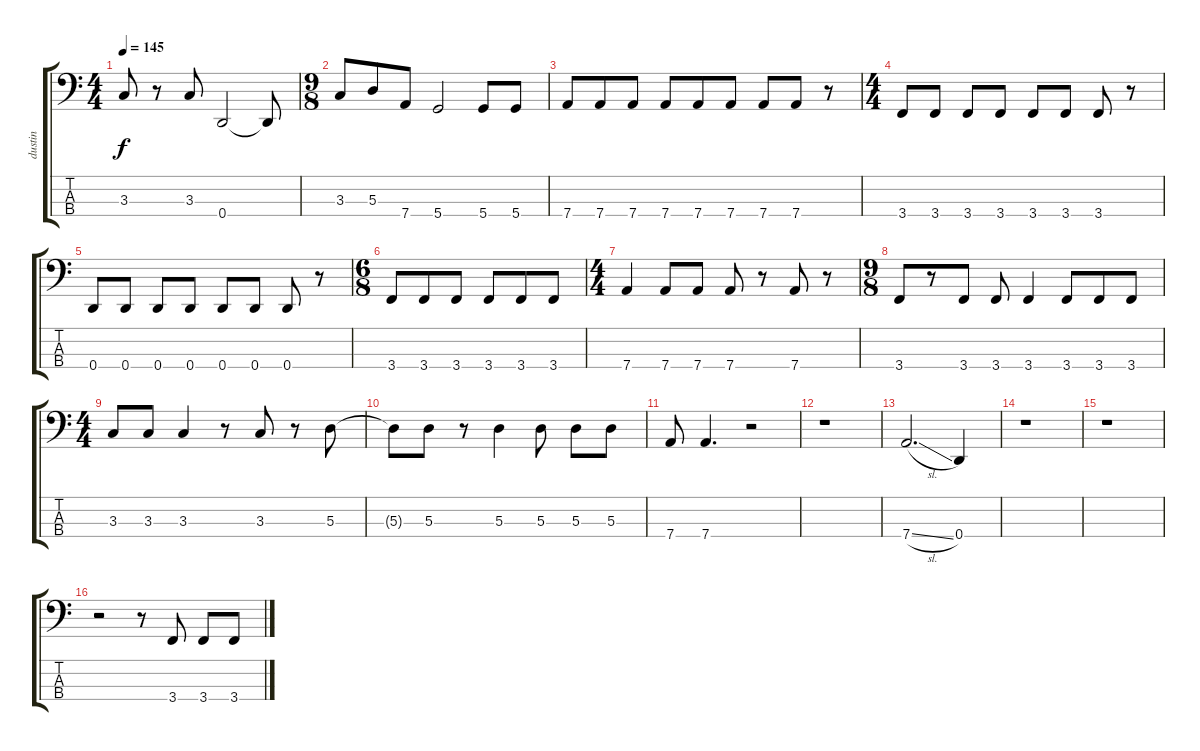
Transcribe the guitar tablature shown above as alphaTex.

\track ("dustin" "dustin") {instrument electricbasspick}
\staff {score tabs}
\tuning (G2 D2 A1 D1) {hide}
\ts (4 4)
\tempo 145
\clef f4
\ks c
3.3.8{dy f} r.8 3.3.8 0.4.2 0.4{t}.8 |
\ts (9 8)
3.3.8 5.3.8 7.4.8 5.4.2 5.4.8 5.4.8 |
7.4.8 7.4.8 7.4.8 7.4.8 7.4.8 7.4.8 7.4.8 7.4.8 r.8 |
\ts (4 4)
3.4.8 3.4.8 3.4.8 3.4.8 3.4.8 3.4.8 3.4.8 r.8 |
0.4.8 0.4.8 0.4.8 0.4.8 0.4.8 0.4.8 0.4.8 r.8 |
\ts (6 8)
3.4.8 3.4.8 3.4.8 3.4.8 3.4.8 3.4.8 |
\ts (4 4)
7.4.4 7.4.8 7.4.8 7.4.8 r.8 7.4.8 r.8 |
\ts (9 8)
3.4.8 r.8 3.4.8 3.4.8 3.4.4 3.4.8 3.4.8 3.4.8 |
\ts (4 4)
3.3.8 3.3.8 3.3.4 r.8 3.3.8 r.8 5.3.8 |
5.3{t}.8 5.3.8 r.8 5.3.4 5.3.8 5.3.8 5.3.8 |
7.4.8 7.4.4{d} r.2 |
r.1 |
7.4{sl}.2{d} 0.4.4 |
r.1 |
r.1 |
r.2 r.8 3.4.8 3.4.8 3.4.8
